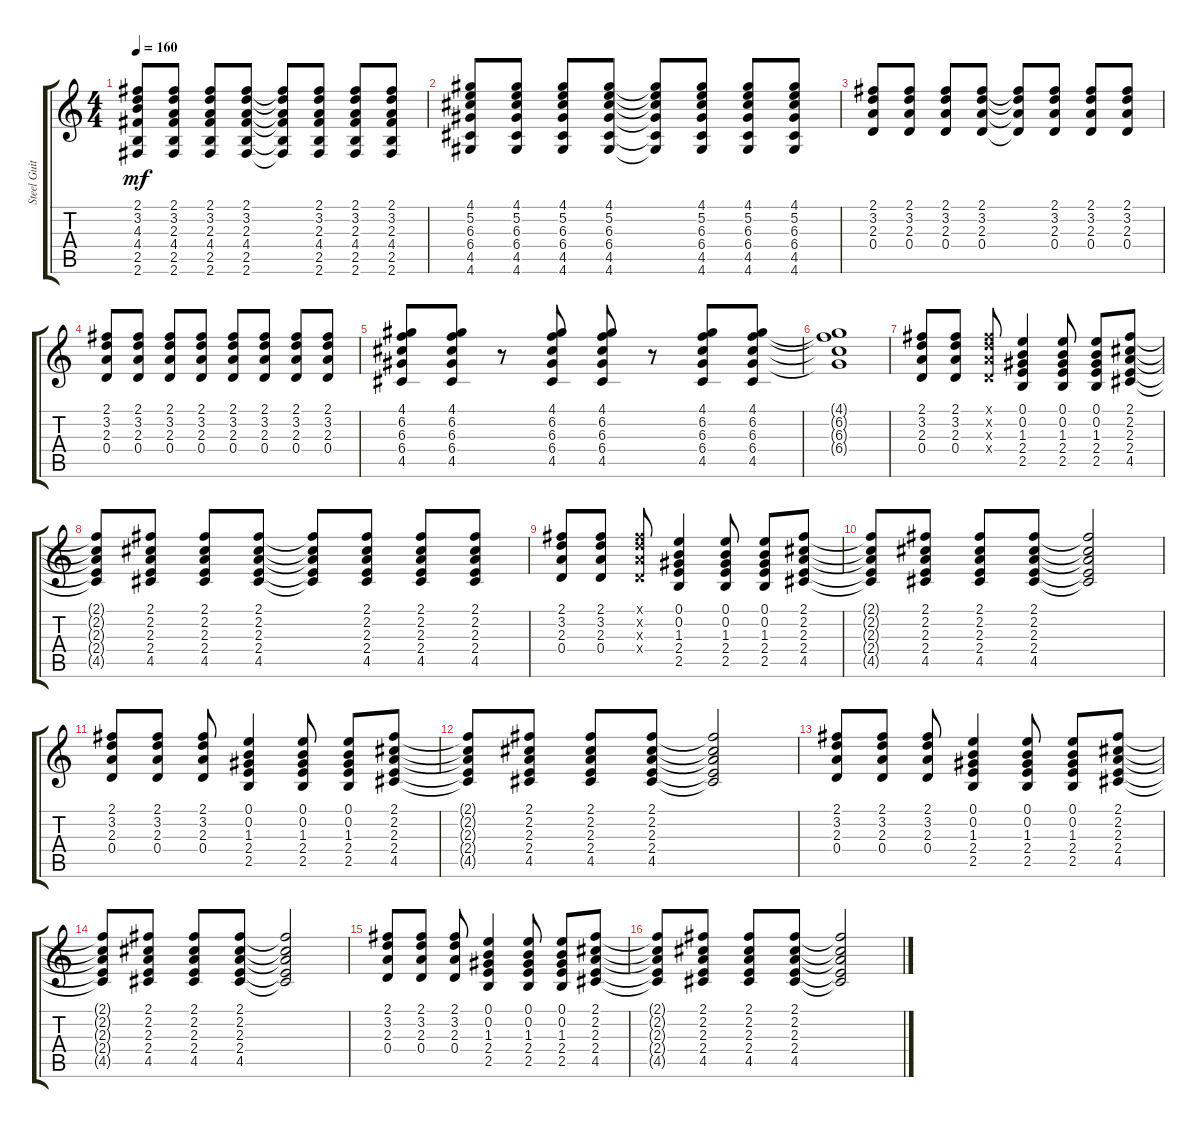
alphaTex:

\track ("Steel Guitar" "Steel Guit") {instrument acousticguitarsteel}
\staff {score tabs}
\tuning (E4 B3 G3 D3 A2 E2) {hide}
\ts (4 4)
\tempo 160
\clef g2
\ks c
(2.1 3.2 4.3 4.4 2.5 2.6).8{dy mf} (2.1 3.2 2.3 4.4 2.5 2.6).8 (2.1 3.2 2.3 4.4 2.5 2.6).8 (2.1 3.2 2.3 4.4 2.5 2.6).8 (2.1{t} 3.2{t} 2.3{t} 4.4{t} 2.5{t} 2.6{t}).8 (2.1 3.2 2.3 4.4 2.5 2.6).8 (2.1 3.2 2.3 4.4 2.5 2.6).8 (2.1 3.2 2.3 4.4 2.5 2.6).8 |
(4.1 5.2 6.3 6.4 4.5 4.6).8 (4.1 5.2 6.3 6.4 4.5 4.6).8 (4.1 5.2 6.3 6.4 4.5 4.6).8 (4.1 5.2 6.3 6.4 4.5 4.6).8 (4.1{t} 5.2{t} 6.3{t} 6.4{t} 4.5{t} 4.6{t}).8 (4.1 5.2 6.3 6.4 4.5 4.6).8 (4.1 5.2 6.3 6.4 4.5 4.6).8 (4.1 5.2 6.3 6.4 4.5 4.6).8 |
(2.1 3.2 2.3 0.4).8 (2.1 3.2 2.3 0.4).8 (2.1 3.2 2.3 0.4).8 (2.1 3.2 2.3 0.4).8 (2.1{t} 3.2{t} 2.3{t} 0.4{t}).8 (2.1 3.2 2.3 0.4).8 (2.1 3.2 2.3 0.4).8 (2.1 3.2 2.3 0.4).8 |
(2.1 3.2 2.3 0.4).8 (2.1 3.2 2.3 0.4).8 (2.1 3.2 2.3 0.4).8 (2.1 3.2 2.3 0.4).8 (2.1 3.2 2.3 0.4).8 (2.1 3.2 2.3 0.4).8 (2.1 3.2 2.3 0.4).8 (2.1 3.2 2.3 0.4).8 |
(4.1 6.2 6.3 6.4 4.5).8 (4.1 6.2 6.3 6.4 4.5).8 r.8 (4.1 6.2 6.3 6.4 4.5).8 (4.1 6.2 6.3 6.4 4.5).8 r.8 (4.1 6.2 6.3 6.4 4.5).8 (4.1 6.2 6.3 6.4 4.5).8 |
(4.1{t} 6.2{t} 6.3{t} 6.4{t}).1 |
(2.1 3.2 2.3 0.4).8 (2.1 3.2 2.3 0.4).8 (2.1{x} 3.2{x} 2.3{x} 0.4{x}).8 (0.1 0.2 1.3 2.4 2.5).4 (0.1 0.2 1.3 2.4 2.5).8 (0.1 0.2 1.3 2.4 2.5).8 (2.1 2.2 2.3 2.4 4.5).8 |
(2.1{t} 2.2{t} 2.3{t} 2.4{t} 4.5{t}).8 (2.1 2.2 2.3 2.4 4.5).8 (2.1 2.2 2.3 2.4 4.5).8 (2.1 2.2 2.3 2.4 4.5).8 (2.1{t} 2.2{t} 2.3{t} 2.4{t} 4.5{t}).8 (2.1 2.2 2.3 2.4 4.5).8 (2.1 2.2 2.3 2.4 4.5).8 (2.1 2.2 2.3 2.4 4.5).8 |
(2.1 3.2 2.3 0.4).8 (2.1 3.2 2.3 0.4).8 (2.1{x} 3.2{x} 2.3{x} 0.4{x}).8 (0.1 0.2 1.3 2.4 2.5).4 (0.1 0.2 1.3 2.4 2.5).8 (0.1 0.2 1.3 2.4 2.5).8 (2.1 2.2 2.3 2.4 4.5).8 |
(2.1{t} 2.2{t} 2.3{t} 2.4{t} 4.5{t}).8 (2.1 2.2 2.3 2.4 4.5).8 (2.1 2.2 2.3 2.4 4.5).8 (2.1 2.2 2.3 2.4 4.5).8 (2.1{t} 2.2{t} 2.3{t} 2.4{t} 4.5{t}).2 |
(2.1 3.2 2.3 0.4).8 (2.1 3.2 2.3 0.4).8 (2.1 3.2 2.3 0.4).8 (0.1 0.2 1.3 2.4 2.5).4 (0.1 0.2 1.3 2.4 2.5).8 (0.1 0.2 1.3 2.4 2.5).8 (2.1 2.2 2.3 2.4 4.5).8 |
(2.1{t} 2.2{t} 2.3{t} 2.4{t} 4.5{t}).8 (2.1 2.2 2.3 2.4 4.5).8 (2.1 2.2 2.3 2.4 4.5).8 (2.1 2.2 2.3 2.4 4.5).8 (2.1{t} 2.2{t} 2.3{t} 2.4{t} 4.5{t}).2 |
(2.1 3.2 2.3 0.4).8 (2.1 3.2 2.3 0.4).8 (2.1 3.2 2.3 0.4).8 (0.1 0.2 1.3 2.4 2.5).4 (0.1 0.2 1.3 2.4 2.5).8 (0.1 0.2 1.3 2.4 2.5).8 (2.1 2.2 2.3 2.4 4.5).8 |
(2.1{t} 2.2{t} 2.3{t} 2.4{t} 4.5{t}).8 (2.1 2.2 2.3 2.4 4.5).8 (2.1 2.2 2.3 2.4 4.5).8 (2.1 2.2 2.3 2.4 4.5).8 (2.1{t} 2.2{t} 2.3{t} 2.4{t} 4.5{t}).2 |
(2.1 3.2 2.3 0.4).8 (2.1 3.2 2.3 0.4).8 (2.1 3.2 2.3 0.4).8 (0.1 0.2 1.3 2.4 2.5).4 (0.1 0.2 1.3 2.4 2.5).8 (0.1 0.2 1.3 2.4 2.5).8 (2.1 2.2 2.3 2.4 4.5).8 |
(2.1{t} 2.2{t} 2.3{t} 2.4{t} 4.5{t}).8 (2.1 2.2 2.3 2.4 4.5).8 (2.1 2.2 2.3 2.4 4.5).8 (2.1 2.2 2.3 2.4 4.5).8 (2.1{t} 2.2{t} 2.3{t} 2.4{t} 4.5{t}).2
